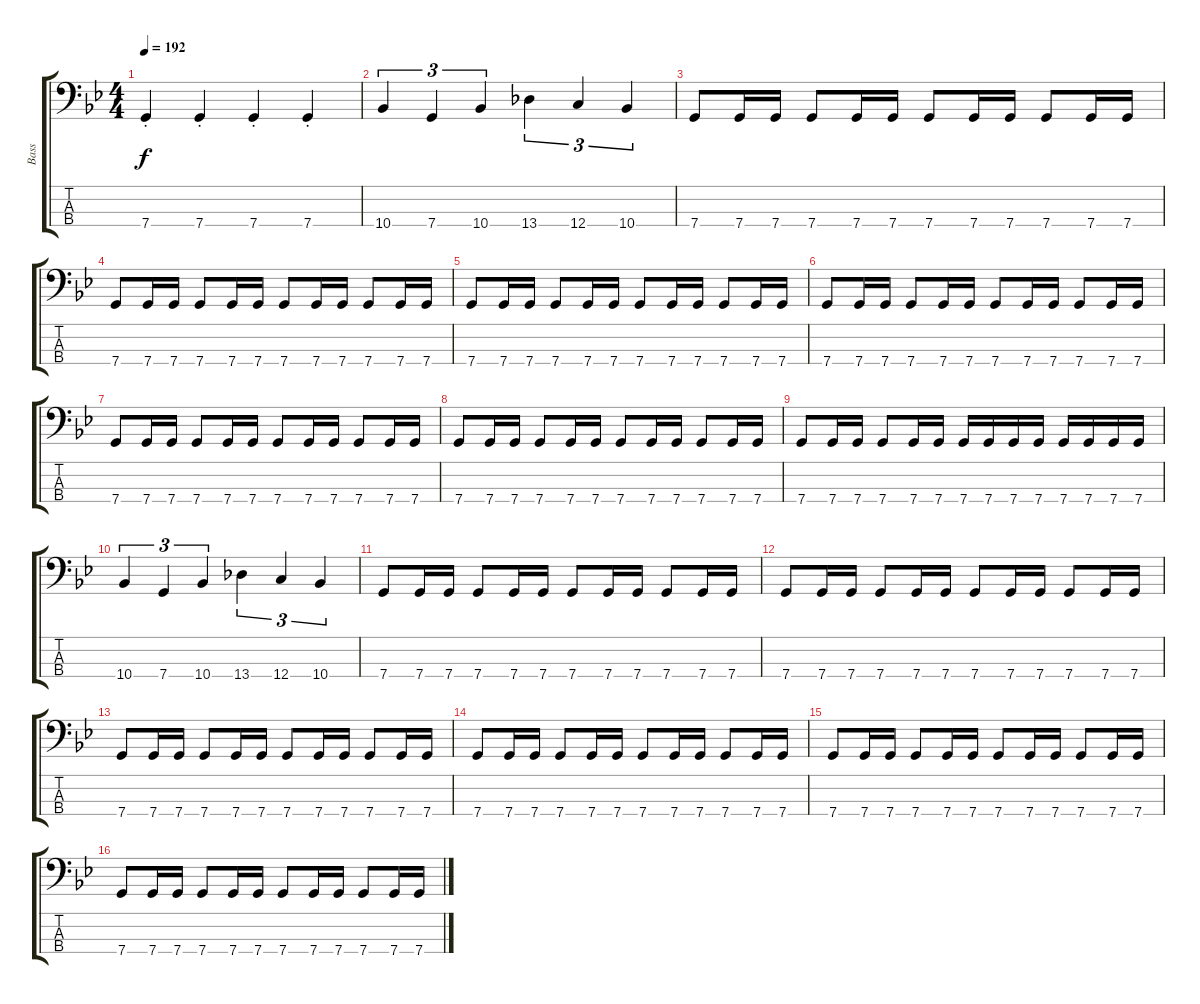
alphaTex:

\track ("Bass" "Bass") {instrument electricbasspick}
\staff {score tabs}
\tuning (F2 C2 G1 C1) {hide}
\ts (4 4)
\tempo 192
\clef f4
\ks gminor
7.4{st}.4{dy f} 7.4{st}.4 7.4{st}.4 7.4{st}.4 |
10.4.4{tu (3 2)} 7.4.4{tu (3 2)} 10.4.4{tu (3 2)} 13.4.4{tu (3 2)} 12.4.4{tu (3 2)} 10.4.4{tu (3 2)} |
7.4.8 7.4.16 7.4.16 7.4.8 7.4.16 7.4.16 7.4.8 7.4.16 7.4.16 7.4.8 7.4.16 7.4.16 |
7.4.8 7.4.16 7.4.16 7.4.8 7.4.16 7.4.16 7.4.8 7.4.16 7.4.16 7.4.8 7.4.16 7.4.16 |
7.4.8 7.4.16 7.4.16 7.4.8 7.4.16 7.4.16 7.4.8 7.4.16 7.4.16 7.4.8 7.4.16 7.4.16 |
7.4.8 7.4.16 7.4.16 7.4.8 7.4.16 7.4.16 7.4.8 7.4.16 7.4.16 7.4.8 7.4.16 7.4.16 |
7.4.8 7.4.16 7.4.16 7.4.8 7.4.16 7.4.16 7.4.8 7.4.16 7.4.16 7.4.8 7.4.16 7.4.16 |
7.4.8 7.4.16 7.4.16 7.4.8 7.4.16 7.4.16 7.4.8 7.4.16 7.4.16 7.4.8 7.4.16 7.4.16 |
7.4.8 7.4.16 7.4.16 7.4.8 7.4.16 7.4.16 7.4.16 7.4.16 7.4.16 7.4.16 7.4.16 7.4.16 7.4.16 7.4.16 |
10.4.4{tu (3 2)} 7.4.4{tu (3 2)} 10.4.4{tu (3 2)} 13.4.4{tu (3 2)} 12.4.4{tu (3 2)} 10.4.4{tu (3 2)} |
7.4.8 7.4.16 7.4.16 7.4.8 7.4.16 7.4.16 7.4.8 7.4.16 7.4.16 7.4.8 7.4.16 7.4.16 |
7.4.8 7.4.16 7.4.16 7.4.8 7.4.16 7.4.16 7.4.8 7.4.16 7.4.16 7.4.8 7.4.16 7.4.16 |
7.4.8 7.4.16 7.4.16 7.4.8 7.4.16 7.4.16 7.4.8 7.4.16 7.4.16 7.4.8 7.4.16 7.4.16 |
7.4.8 7.4.16 7.4.16 7.4.8 7.4.16 7.4.16 7.4.8 7.4.16 7.4.16 7.4.8 7.4.16 7.4.16 |
7.4.8 7.4.16 7.4.16 7.4.8 7.4.16 7.4.16 7.4.8 7.4.16 7.4.16 7.4.8 7.4.16 7.4.16 |
7.4.8 7.4.16 7.4.16 7.4.8 7.4.16 7.4.16 7.4.8 7.4.16 7.4.16 7.4.8 7.4.16 7.4.16
